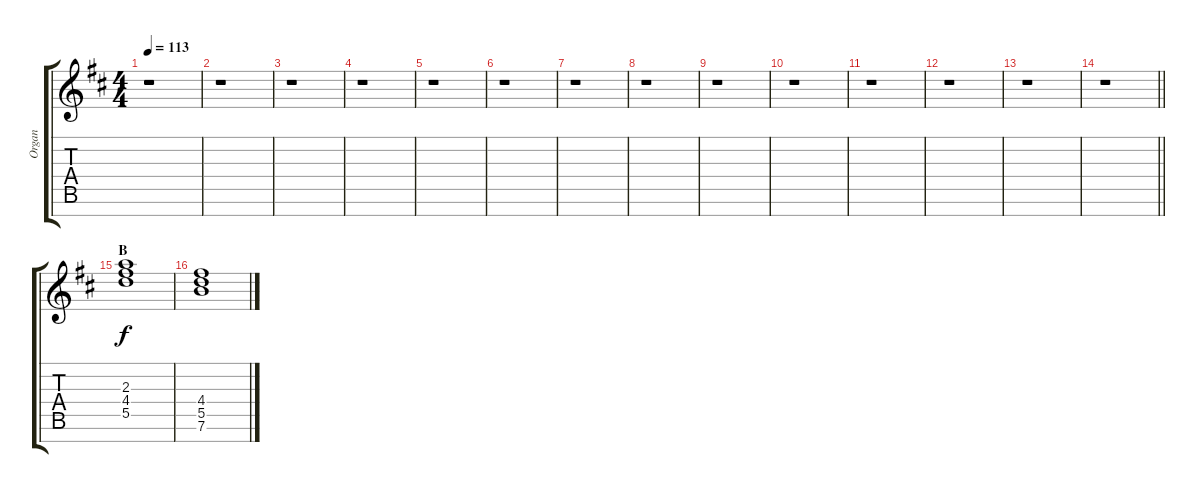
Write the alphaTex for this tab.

\track ("Organ" "Organ") {instrument rockorgan}
\staff {score tabs}
\tuning (E6 B5 G5 D5 A4 E4 B3) {hide}
\ts (4 4)
\tempo 113
\clef g2
\ks d
r.1{dy f} |
r.1 |
r.1 |
r.1 |
r.1 |
r.1 |
r.1 |
r.1 |
r.1 |
r.1 |
r.1 |
r.1 |
r.1 |
\barLineRight lightlight
r.1 |
\section ("" "B")
(2.3 4.4 5.5).1 |
(4.4 5.5 7.6).1
